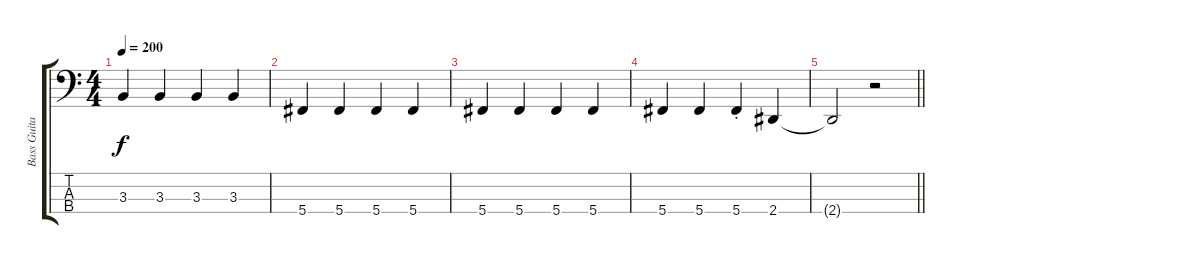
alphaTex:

\track ("Bass Guitar" "Bass Guita") {instrument electricbassfinger}
\staff {score tabs}
\tuning (Gb2 Db2 Ab1 Db1) {hide}
\ts (4 4)
\tempo 200
\clef f4
\ks c
3.3.4{dy f} 3.3.4 3.3.4 3.3.4 |
5.4.4 5.4.4 5.4.4 5.4.4 |
5.4.4 5.4.4 5.4.4 5.4.4 |
5.4.4 5.4.4 5.4{st}.4 2.4.4 |
\barLineRight lightlight
2.4{t}.2 r.2
